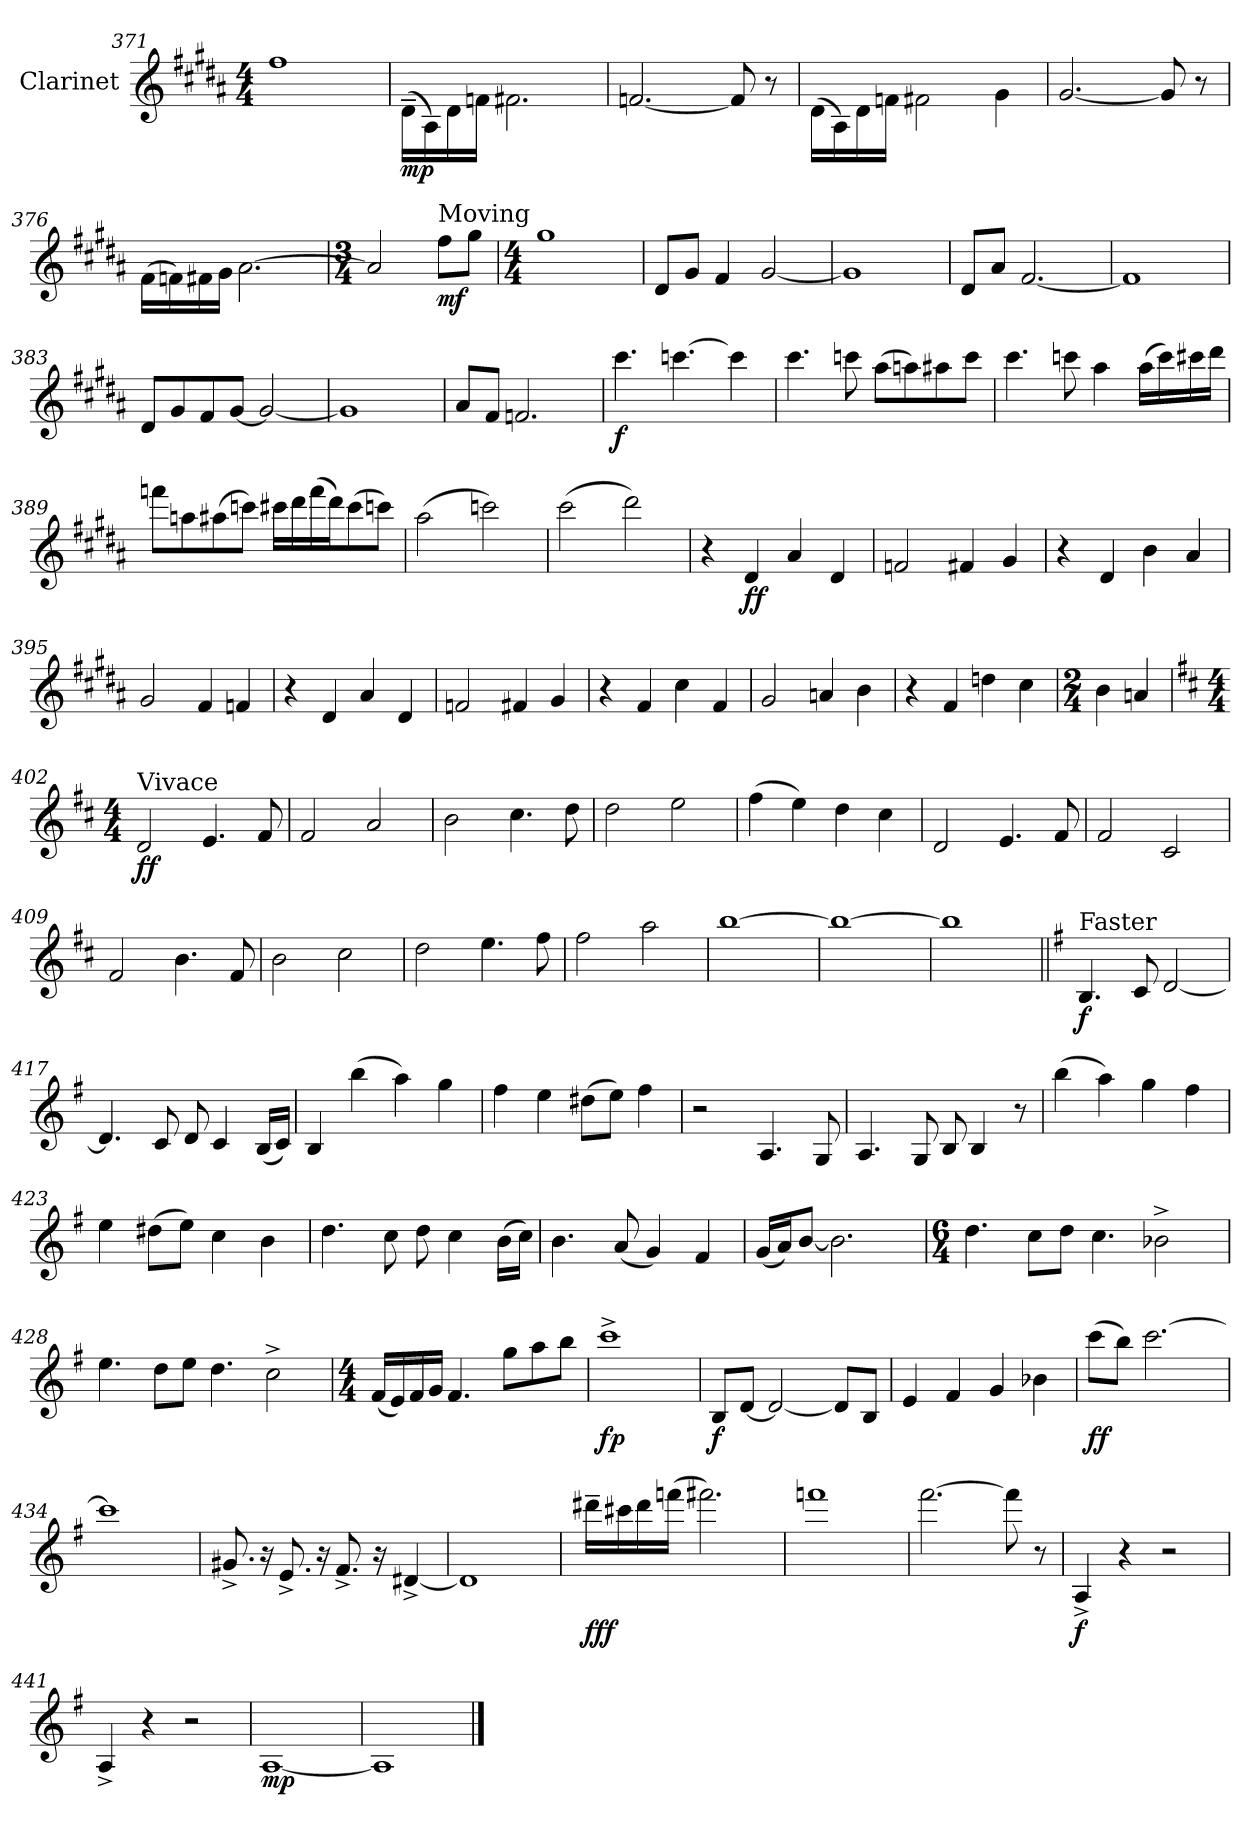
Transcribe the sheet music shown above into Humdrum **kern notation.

**kern	**dynam
*part1	*part1
*staff1	*staff1
*I"Clarinet	*
*I'Cl	*
*clefG2	*
*ITrd1c2	*
*k[f#c#g#]	*
*A:	*
*M4/4	*
=371	=371
1ee	.
!!LO:LB:g=z
=372	=372
!	!LO:DY:b
(16c#~\LL	mp
16G#\)	.
16c#\	.
16e-X\JJ	.
2.en\	.
=373	=373
[2.e-X/	.
8e-/]	.
8r	.
=374	=374
(16c#\LL	.
16G#\)	.
16c#\	.
16e-X\JJ	.
2en\	.
4f#\	.
=375	=375
[2.f#/	.
8f#/]	.
8r	.
=376	=376
(16e\LL	.
16e-X\)	.
16en\	.
16f#\JJ	.
[2.g#\	.
=377	=377
*M3/4	*
2g#/]	.
!LO:TX:a:t=Moving	!
!	!LO:DY:b
8ee\L	mf
8ff#\J	.
=378	=378
*M4/4	*
1ff#	.
!!LO:LB:g=z
=379	=379
8c#/L	.
8f#/J	.
4e/	.
[2f#/	.
=380	=380
1f#]	.
=381	=381
8c#/L	.
8g#/J	.
[2.e/	.
=382	=382
1e]	.
=383	=383
8c#/L	.
8f#/	.
8e/	.
[8f#/J	.
2f#/_	.
=384	=384
1f#]	.
=385	=385
8g#/L	.
8e/J	.
2.e-X/	.
=386	=386
!	!LO:DY:b
4.bb\	f
[4.bb-X\	.
4bb-\]	.
=387	=387
4.bb\	.
8bb-X\	.
(8gg#\L	.
8ggn\)	.
8gg#X\	.
8bb-\J	.
!!LO:LB:g=z
=388	=388
4.bb\	.
8bb-X\	.
4gg#\	.
(16gg#\LL	.
16bb-\)	.
16bbn\	.
16ccc#\JJ	.
=389	=389
8eee-X\L	.
8ggn\	.
(8gg#X\	.
8bb-X\J)	.
16bbn\LL	.
16ccc#\	.
(16eee-\	.
16ccc#\J)	.
(8bb\	.
8bb-X\J)	.
=390	=390
(2gg#\	.
2bb-X\)	.
=391	=391
(2bb\	.
2ccc#\)	.
=392	=392
4r	.
!	!LO:DY:b
4c#/	ff
4g#/	.
4c#/	.
=393	=393
2e-X/	.
4en/	.
4f#/	.
=394	=394
4r	.
4c#/	.
4a\	.
4g#/	.
!!LO:LB:g=z
=395	=395
2f#/	.
4e/	.
4e-X/	.
=396	=396
4r	.
4c#/	.
4g#/	.
4c#/	.
=397	=397
2e-X/	.
4en/	.
4f#/	.
=398	=398
4r	.
4e/	.
4b\	.
4e/	.
=399	=399
2f#/	.
4gn/	.
4a\	.
=400	=400
4r	.
4e/	.
4ccn\	.
4b\	.
=401	=401
*M2/4	*
4a\	.
4gn/	.
=402	=402
*k[]	*
*C:	*
*M4/4	*
!LO:TX:a:t=Vivace	!
!	!LO:DY:b
2c/	ff
4.d/	.
8e/	.
=403	=403
2e/	.
2g/	.
!!LO:LB:g=z
=404	=404
2a\	.
4.b\	.
8cc\	.
=405	=405
2cc\	.
2dd\	.
=406	=406
(4ee\	.
4dd\)	.
4cc\	.
4b\	.
=407	=407
2c/	.
4.d/	.
8e/	.
=408	=408
2e/	.
2B/	.
=409	=409
2e/	.
4.a\	.
8e/	.
=410	=410
2a\	.
2b\	.
=411	=411
2cc\	.
4.dd\	.
8ee\	.
=412	=412
2ee\	.
2gg\	.
=413	=413
[1aa	.
=414	=414
1aa_	.
=415	=415
1aa]	.
!!LO:LB:g=z
=416||	=416||
*k[b-]	*
*F:	*
!LO:TX:a:t=Faster	!
!	!LO:DY:b
4.A/	f
8B-/	.
[2c/	.
=417	=417
4.c/]	.
8B-/	.
8c/	.
4B-/	.
(16A/LL	.
16B-/JJ)	.
=418	=418
4A/	.
(4aa\	.
4gg\)	.
4ff\	.
=419	=419
4ee\	.
4dd\	.
(8cc#X\L	.
8dd\J)	.
4ee\	.
=420	=420
2r	.
4.G/	.
8F/	.
=421	=421
4.G/	.
8F/	.
8A/	.
4A/	.
8r	.
=422	=422
(4aa\	.
4gg\)	.
4ff\	.
4ee\	.
=423	=423
4dd\	.
(8cc#X\L	.
8dd\J)	.
4b-\	.
4a\	.
!!LO:LB:g=z
=424	=424
4.cc\	.
8b-\	.
8cc\	.
4b-\	.
(16a\LL	.
16b-\JJ)	.
=425	=425
4.a\	.
(8g/	.
4f/)	.
4e/	.
=426	=426
(16f/LL	.
16g/J)	.
[8a/J	.
2.a\]	.
=427	=427
*M6/4	*
4.cc\	.
8b-\L	.
8cc\J	.
4.b-\	.
2a-X^\	.
=428	=428
4.dd\	.
8cc\L	.
8dd\J	.
4.cc\	.
2b-^\	.
=429	=429
*M4/4	*
(16e/LL	.
16d/)	.
16e/	.
16f/JJ	.
4.e/	.
8ff\L	.
8gg\	.
8aa\J	.
=430	=430
!	!LO:DY:b
!	!LO:DY:n=1:b
1bb-^	f p
!!LO:LB:g=z
=431	=431
!	!LO:DY:b
8A/L	f
[8c/J	.
2c/_	.
8c/L]	.
8A/J	.
=432	=432
4d/	.
4e/	.
4f/	.
4a-X\	.
=433	=433
!	!LO:DY:b
(8bb-\L	ff
8aa\J)	.
[2.bb-\	.
=434	=434
1bb-]	.
=435	=435
8.f#X^/	.
16r	.
8.d^/	.
16r	.
8.e^/	.
16r	.
[4c#X^/	.
=436	=436
1c#]	.
=437	=437
!	!LO:DY:b
16ccc#X~\LL	fff
16bbn\	.
16ccc#\	.
(16eee-X\JJ	.
2.eeen\)	.
=438	=438
1eee-X	.
=439	=439
[2.eee\	.
8eee\]	.
8r	.
!!LO:LB:g=z
=440	=440
!	!LO:DY:b
4G^/	f
4r	.
2r	.
=441	=441
4G^/	.
4r	.
2r	.
=442	=442
!	!LO:DY:b
[1G	mp
=443	=443
1G]	.
==	==
*-	*-
